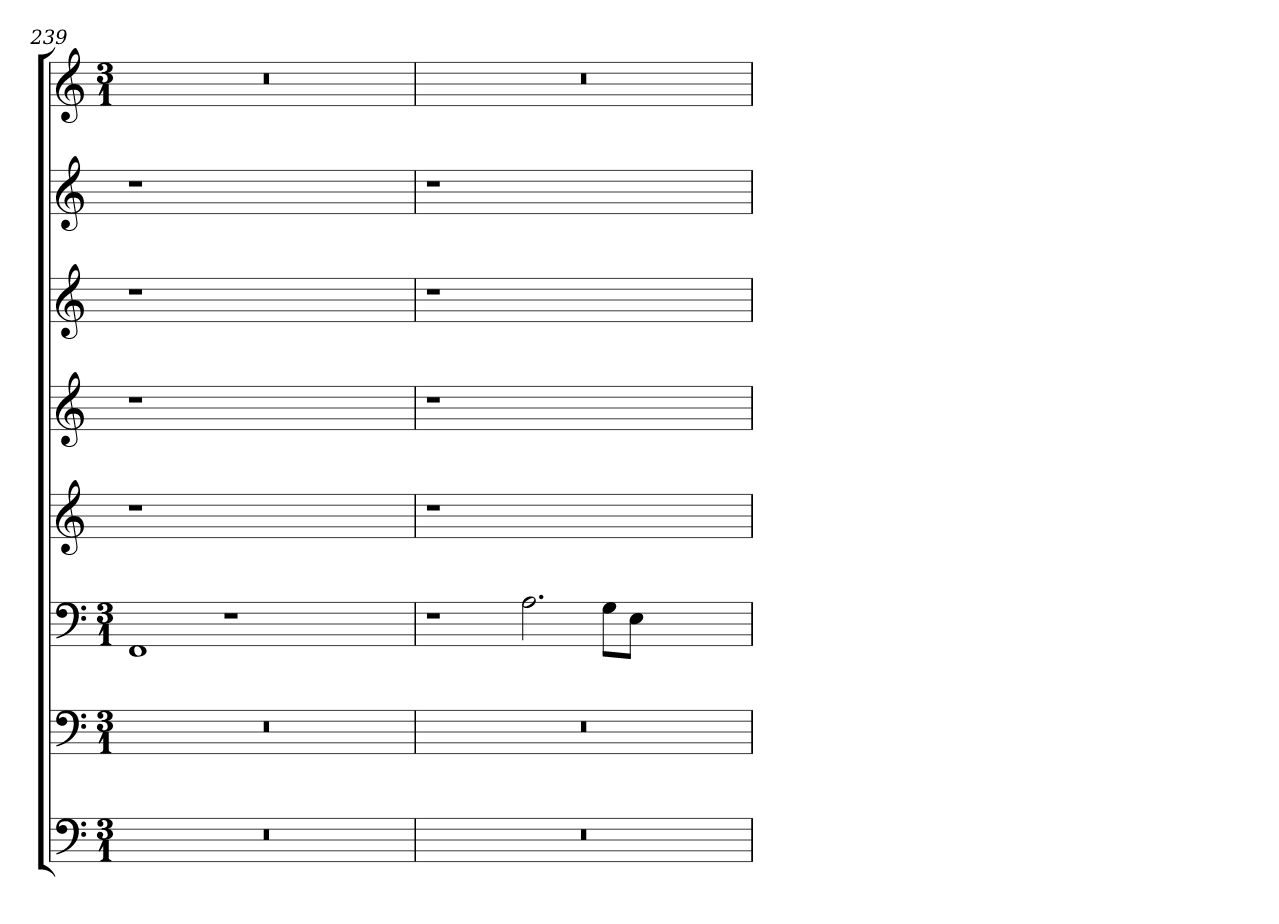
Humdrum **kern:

**kern	**kern	**kern	**kern	**kern	**kern	**kern	**kern
*part8	*part7	*part6	*part5	*part4	*part3	*part2	*part1
*staff8	*staff7	*staff6	*staff5	*staff4	*staff3	*staff2	*staff1
*clefF4	*clefF4	*clefF4	*clefG2	*clefG2	*clefG2	*clefG2	*clefG2
*k[]	*k[]	*k[]	*k[]	*k[]	*k[]	*k[]	*k[]
*C:	*C:	*C:	*C:	*C:	*C:	*C:	*C:
*M3/1	*M3/1	*M3/1	*	*	*	*	*M3/1
=239	=239	=239	=239	=239	=239	=239	=239
0.r	0.r	1FF	1r	1r	1r	1r	0.r
.	.	1r	0ryy	0ryy	0ryy	0ryy	.
.	.	1ryy	.	.	.	.	.
=240	=240	=240	=240	=240	=240	=240	=240
0.r	0.r	1r	1r	1r	1r	1r	0.r
.	.	2.A\	0ryy	0ryy	0ryy	0ryy	.
.	.	8G\L	.	.	.	.	.
.	.	8E\J	.	.	.	.	.
.	.	1ryy	.	.	.	.	.
=	=	=	=	=	=	=	=
*-	*-	*-	*-	*-	*-	*-	*-
